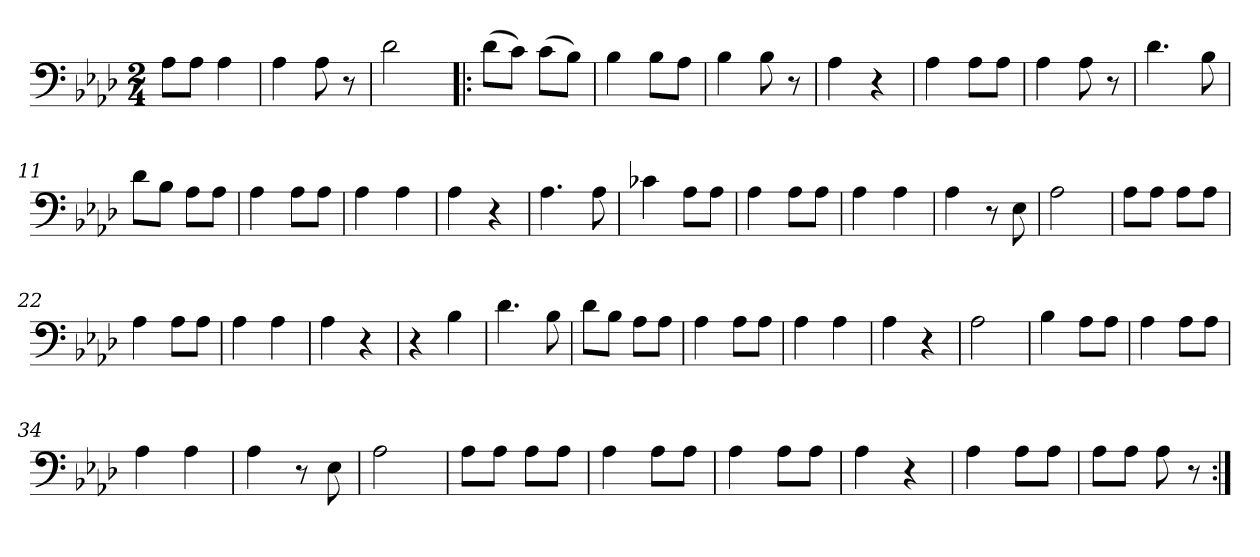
**kern
*part1
*staff1
*clefF4
*k[b-e-a-d-]
*M2/4
=1
8A-\L
8A-\J
4A-\
=2
4A-\
8A-\
8r
=3
2d-\
=4!|:
(8d-\L
8c\J)
(8c\L
8B-\J)
=5
4B-\
8B-\L
8A-\J
=6
4B-\
8B-\
8r
=7
4A-\
4r
=8
4A-\
8A-\L
8A-\J
=9
4A-\
8A-\
8r
=10
4.d-\
8B-\
=11
8d-\L
8B-\J
8A-\L
8A-\J
=12
4A-\
8A-\L
8A-\J
=13
4A-\
4A-\
=14
4A-\
4r
=15
4.A-\
8A-\
=16
4c-X\
8A-\L
8A-\J
=17
4A-\
8A-\L
8A-\J
=18
4A-\
4A-\
=19
4A-\
8r
8E-\
=20
2A-\
=21
8A-\L
8A-\J
8A-\L
8A-\J
=22
4A-\
8A-\L
8A-\J
=23
4A-\
4A-\
=24
4A-\
4r
=25
4r
4B-\
=26
4.d-\
8B-\
=27
8d-\L
8B-\J
8A-\L
8A-\J
=28
4A-\
8A-\L
8A-\J
=29
4A-\
4A-\
=30
4A-\
4r
=31
2A-\
=32
4B-\
8A-\L
8A-\J
=33
4A-\
8A-\L
8A-\J
=34
4A-\
4A-\
=35
4A-\
8r
8E-\
=36
2A-\
=37
8A-\L
8A-\J
8A-\L
8A-\J
=38
4A-\
8A-\L
8A-\J
=39
4A-\
8A-\L
8A-\J
=40
4A-\
4r
=41
4A-\
8A-\L
8A-\J
=42
8A-\L
8A-\J
8A-\
8r
=:|!
*-
